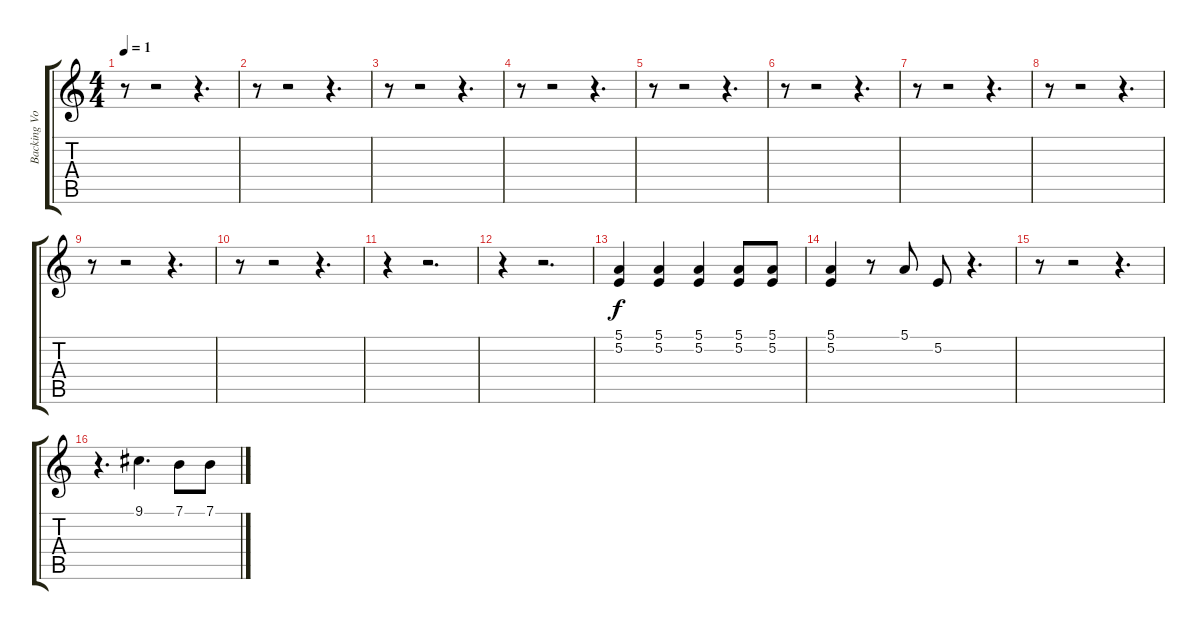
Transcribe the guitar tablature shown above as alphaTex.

\track ("Backing Vocal 2" "Backing Vo") {instrument lead6voice}
\staff {score tabs}
\tuning (E4 B3 G3 D3 A2 E2) {hide}
\ts (4 4)
\tempo 1
\clef g2
\ks c
r.8{dy f} r.2 r.4{d} |
r.8 r.2 r.4{d} |
r.8 r.2 r.4{d} |
r.8 r.2 r.4{d} |
r.8 r.2 r.4{d} |
r.8 r.2 r.4{d} |
r.8 r.2 r.4{d} |
r.8 r.2 r.4{d} |
r.8 r.2 r.4{d} |
r.8 r.2 r.4{d} |
r.4 r.2{d} |
r.4 r.2{d} |
(5.1 5.2).4 (5.1 5.2).4 (5.1 5.2).4 (5.1 5.2).8 (5.1 5.2).8 |
(5.1 5.2).4 r.8 5.1.8 5.2.8 r.4{d} |
r.8 r.2 r.4{d} |
r.4{d} 9.1.4{d} 7.1.8 7.1.8
